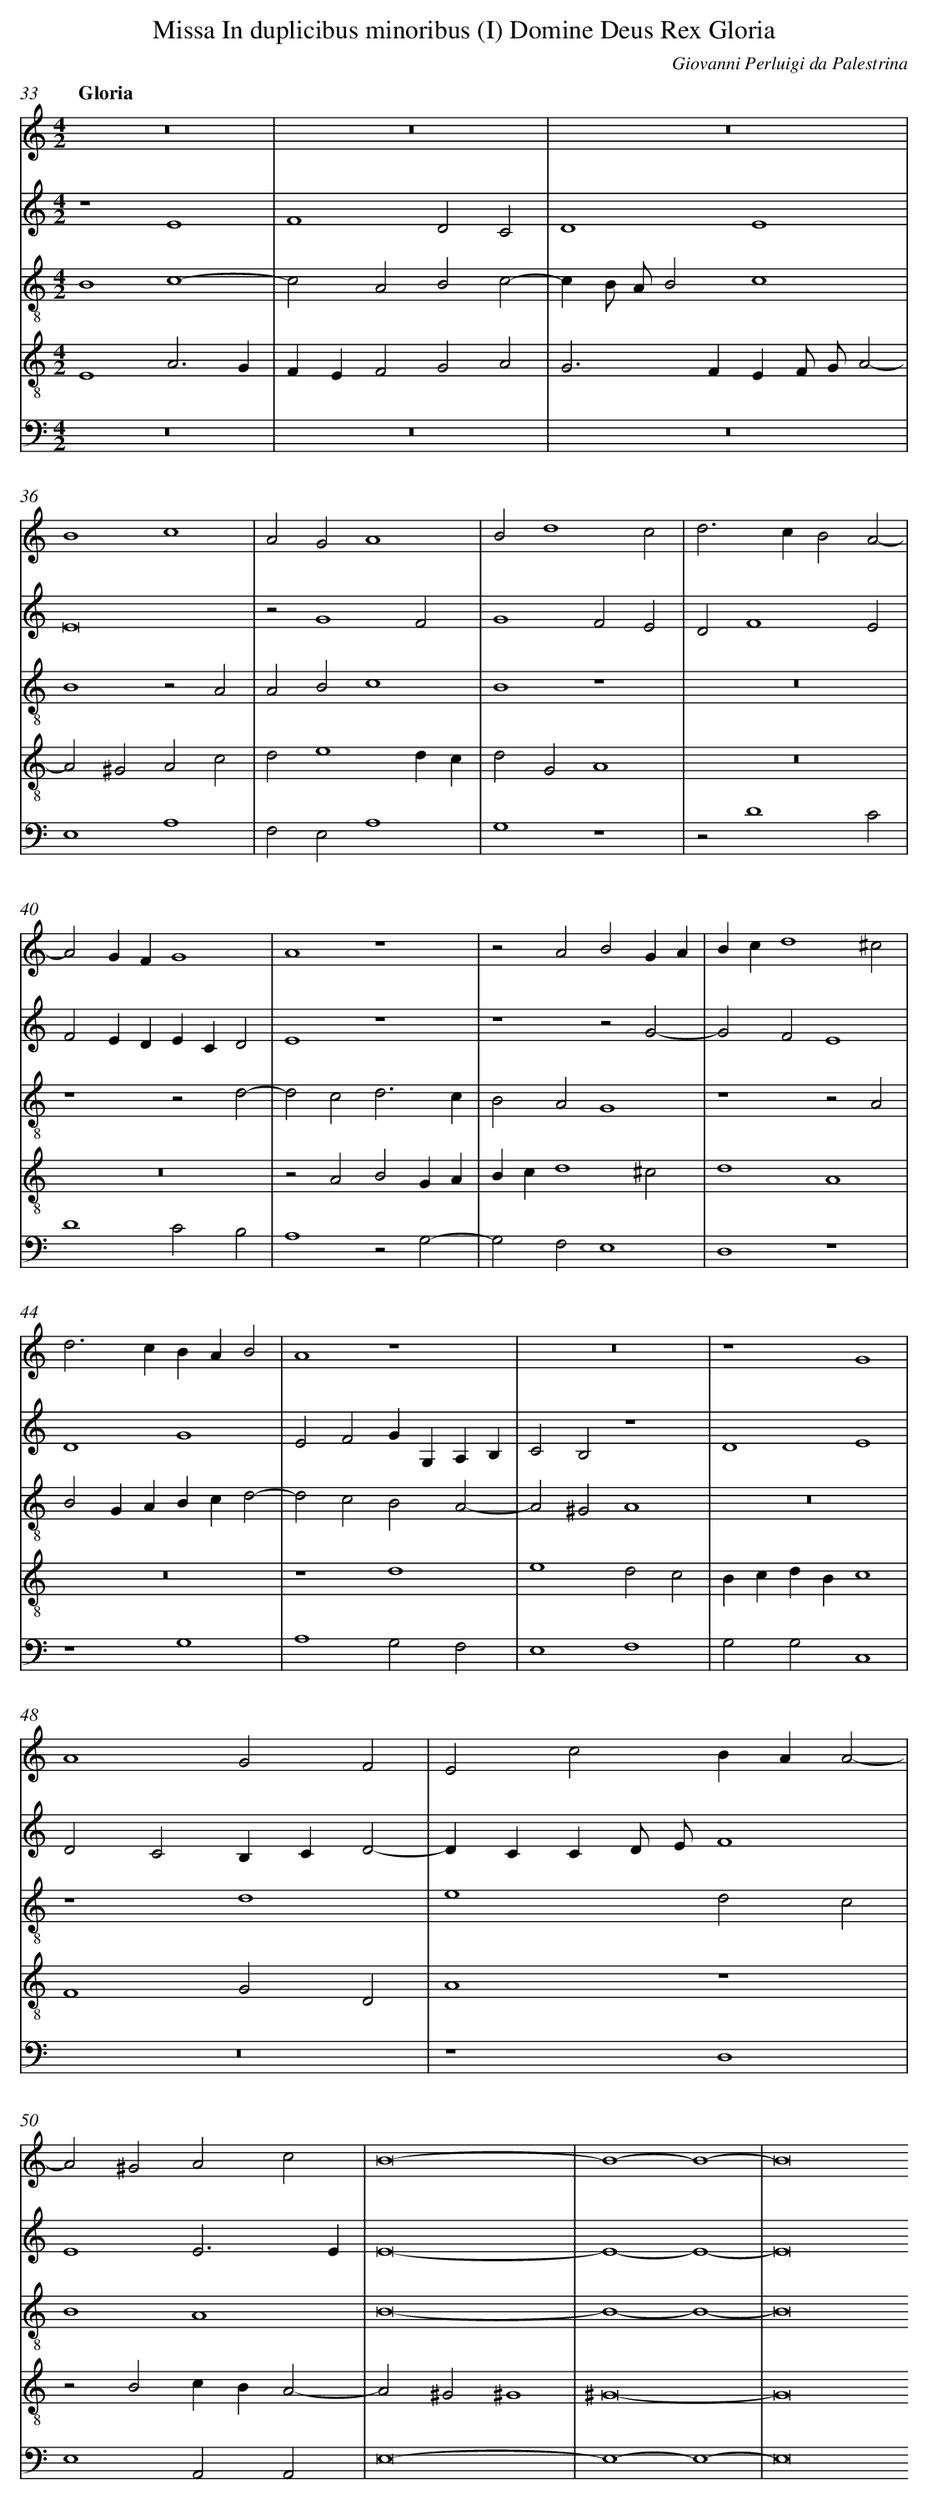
X:1
T: Missa In duplicibus minoribus (I) Domine Deus Rex Gloria
C: Giovanni Perluigi da Palestrina
L: 1/4
M: 4/2
Q: "Gloria"
V: 1 clef=treble
V: 2 clef=treble
V: 3 clef=treble-8
V: 4 clef=treble-8
V: 5 clef=bass
K: C
[V:1] z8 |
[V:2] z4E4 |
[V:3] B4c4- |
[V:4] E4A3G |
[V:5] z8 |
[V:1] z8 |
[V:2] F4D2C2 |
[V:3] c2A2B2c2- |
[V:4] FEF2G2A2 |
[V:5] z8 |
[V:1] z8 |
[V:2] D4E4 |
[V:3] cB/ A/B2c4 |
[V:4] G2>F2EF/ G/A2- |
[V:5] z8 |
[V:1] B4c4 |
[V:2] E8 |
[V:3] B4z2A2 |
[V:4] A2^G2A2c2 |
[V:5] E,4A,4 |
[V:1] A2G2A4 |
[V:2] z2G4F2 |
[V:3] A2B2c4 |
[V:4] d2e4dc |
[V:5] F,2E,2A,4 |
[V:1] B2d4c2 |
[V:2] G4F2E2 |
[V:3] B4z4 |
[V:4] d2G2A4 |
[V:5] G,4z4 |
[V:1] d2>c2B2A2- |
[V:2] D2F4E2 |
[V:3] z8 |
[V:4] z8 |
[V:5] z2D4C2 |
[V:1] A2GFG4 |
[V:2] F2EDECD2 |
[V:3] z4z2d2- |
[V:4] z8 |
[V:5] D4C2B,2 |
[V:1] A4z4 |
[V:2] E4z4 |
[V:3] d2c2d3c |
[V:4] z2A2B2GA |
[V:5] A,4z2G,2- |
[V:1] z2A2B2GA |
[V:2] z4z2G2- |
[V:3] B2A2G4 |
[V:4] Bcd4^c2 |
[V:5] G,2F,2E,4 |
[V:1] Bcd4^c2 |
[V:2] G2F2E4 |
[V:3] z4z2A2 |
[V:4] d4A4 |
[V:5] D,4z4 |
[V:1] d2>c2BAB2 |
[V:2] D4G4 |
[V:3] B2GABcd2- |
[V:4] z8 |
[V:5] z4G,4 |
[V:1] A4z4 |
[V:2] E2F2GG,A,B, |
[V:3] d2c2B2A2- |
[V:4] z4d4 |
[V:5] A,4G,2F,2 |
[V:1] z8 |
[V:2] C2B,2z4 |
[V:3] A2^G2A4 |
[V:4] e4d2c2 |
[V:5] E,4F,4 |
[V:1] z4G4 |
[V:2] D4E4 |
[V:3] z8 |
[V:4] BcdBc4 |
[V:5] G,2G,2C,4 |
[V:1] A4G2F2 |
[V:2] D2C2B,CD2- |
[V:3] z4d4 |
[V:4] F4G2D2 |
[V:5] z8 |
[V:1] E2c2BAA2- |
[V:2] DCCD/ E/F4 |
[V:3] e4d2c2 |
[V:4] A4z4 |
[V:5] z4D,4 |
[V:1] A2^G2A2c2 |
[V:2] E4E3E |
[V:3] B4A4 |
[V:4] z2B2cBA2- |
[V:5] E,4A,,2A,,2 |
[V:1] B8- |
[V:2] E8- |
[V:3] B8- |
[V:4] A2^G2^G4 |
[V:5] E,8- |
[V:1] B4-B4- |
[V:2] E4-E4- |
[V:3] B4-B4- |
[V:4] ^G8- |
[V:5] E,4-E,4- |
[V:1] B8
[V:2] E8
[V:3] B8
[V:4] G8
[V:5] E,8
